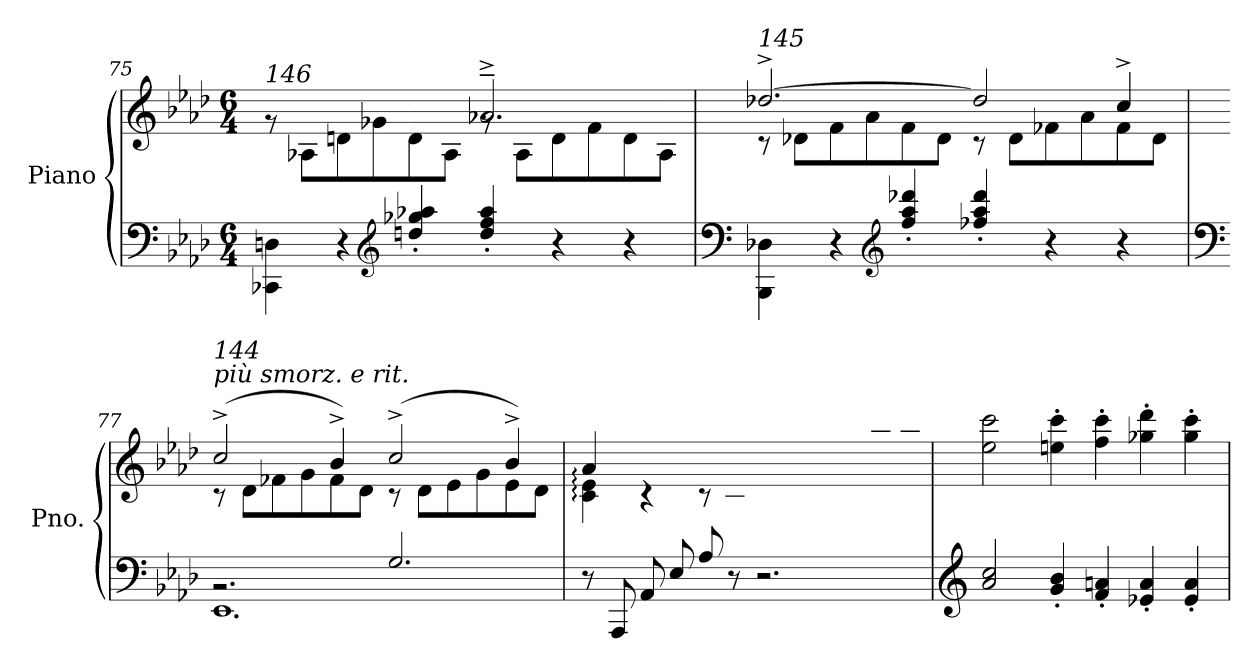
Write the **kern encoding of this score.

**kern	**kern
*part1	*part1
*staff2	*staff1
*I"Piano	*
*I'Pno.	*
*clefF4	*clefG2
*k[b-e-a-d-]	*k[b-e-a-d-]
*M6/4	*M6/4
=75	=75
*	*^
!	!LO:TX:a:i:t=146	!
4CC-X\ 4Dn\	2.ryy	8rg
.	.	8A-X\L
4r	.	8dn\
.	.	8g-X\
*clefG2	*	*
4ddn/' 4gg-X/' 4aa-X/'	.	8d\
.	.	8A-\J
4dd/' 4ff/' 4aa-/'	2.a-X^~/	8rg
.	.	8A-\L
4r	.	8d\
.	.	8f\
4r	.	8d\
.	.	8A-\J
=76	=76	=76
*clefF4	*	*
!	!LO:TX:a:i:t=145	!
4BBB-\ 4D-X\	[2.dd-X^/	8r
.	.	8d-X\L
4r	.	8f\
.	.	8a-\
*clefG2	*	*
4ff/' 4aa-/' 4ddd-X/'	.	8f\
.	.	8d-\J
4ff-X/' 4aa-/' 4ddd-/'	2dd-/]	8r
.	.	8d-\L
4r	.	8f-X\
.	.	8a-\
4r	4cc^/	8f-\
.	.	8d-\J
!!LO:LB:g=z	!!
=77	=77	=77
*clefF4	*	*
*^	*	*
!	!	!LO:TX:a:i:t=più smorz. e rit.	!
!	!	!LO:TX:a:i:t=144	!
2.rBB	1.EE-	(2cc^/	8r
.	.	.	8d-\L
.	.	.	8f-X\
.	.	.	8g\
.	.	4b-^/)	8f-\
.	.	.	8d-\J
2.G/	.	(2cc^/	8r
.	.	.	8d-\L
.	.	.	8e-\
.	.	.	8g\
.	.	4b-^/)	8e-\
.	.	.	8d-\J
=78	=78	=78	=78
*	*	*	*^
8ryy	8r	4a-/	4c\: 4e-\:	8cyy: 8e-yy: 8a-yy:
(8AAA-/L	2ryy	.	.	2ryy
8AA-/	.	4rc	1ryy	.
8E-/	.	.	.	.
8A-/	.	8rc	.	.
2..ryy	8r	8ryy	.	8c\
.	2.r	4ryy	.	8e-\
.	.	.	.	8a-\
.	.	2ryy	.	8cc\
.	.	.	.	8ee-\
.	.	.	4ryy	8aa-\
.	.	.	.	8bb-\J)
*v	*v	*	*	*
*	*v	*v	*v
=79	=79
*clefG2	*
*	*^
*	*	*^
!	!LO:TX:a:i:t=140	!	!
*	*v	*v	*v
2a-/ 2cc/	2ee-\ 2ccc\
4g/' 4b-/'	4een\' 4ccc\'
4f/' 4an/'	4ff\' 4ccc\'
4e-X/' 4a/'	4gg-X\' 4ddd-\'
4e-/' 4a/'	4gg-\' 4ccc\'
=	=
*-	*-
